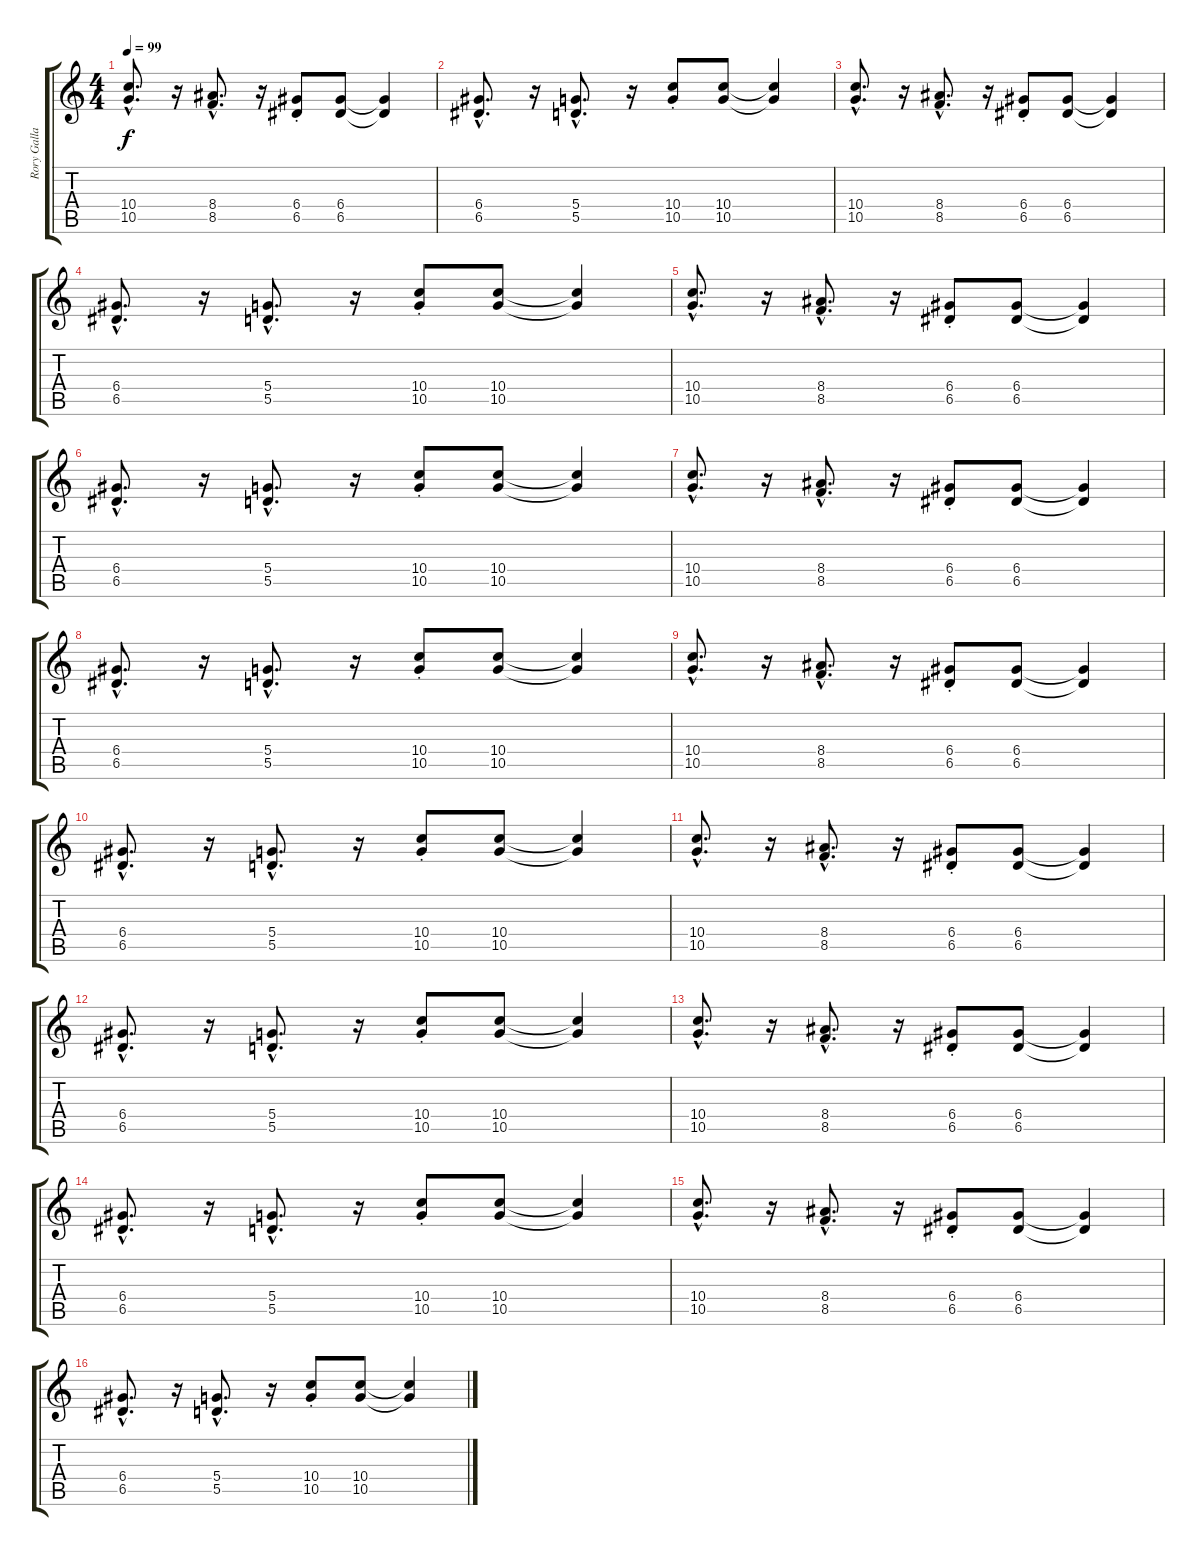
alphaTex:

\track ("Rory Gallagher Rythm" "Rory Galla") {instrument distortionguitar}
\staff {score tabs}
\tuning (E4 B3 G3 D3 A2 E2) {hide}
\ts (4 4)
\tempo 99
\clef g2
\ks c
(10.4{hac} 10.5{hac}).8{d dy f} r.16 (8.4{hac} 8.5{hac}).8{d} r.16 (6.4{st} 6.5{st}).8 (6.4 6.5).8 (6.4{t} 6.5{t}).4 |
(6.4{hac} 6.5{hac}).8{d} r.16 (5.4{hac} 5.5{hac}).8{d} r.16 (10.4{st} 10.5{st}).8 (10.4 10.5).8 (10.4{t} 10.5{t}).4 |
(10.4{hac} 10.5{hac}).8{d} r.16 (8.4{hac} 8.5{hac}).8{d} r.16 (6.4{st} 6.5{st}).8 (6.4 6.5).8 (6.4{t} 6.5{t}).4 |
(6.4{hac} 6.5{hac}).8{d} r.16 (5.4{hac} 5.5{hac}).8{d} r.16 (10.4{st} 10.5{st}).8 (10.4 10.5).8 (10.4{t} 10.5{t}).4 |
(10.4{hac} 10.5{hac}).8{d} r.16 (8.4{hac} 8.5{hac}).8{d} r.16 (6.4{st} 6.5{st}).8 (6.4 6.5).8 (6.4{t} 6.5{t}).4 |
(6.4{hac} 6.5{hac}).8{d} r.16 (5.4{hac} 5.5{hac}).8{d} r.16 (10.4{st} 10.5{st}).8 (10.4 10.5).8 (10.4{t} 10.5{t}).4 |
(10.4{hac} 10.5{hac}).8{d} r.16 (8.4{hac} 8.5{hac}).8{d} r.16 (6.4{st} 6.5{st}).8 (6.4 6.5).8 (6.4{t} 6.5{t}).4 |
(6.4{hac} 6.5{hac}).8{d} r.16 (5.4{hac} 5.5{hac}).8{d} r.16 (10.4{st} 10.5{st}).8 (10.4 10.5).8 (10.4{t} 10.5{t}).4 |
(10.4{hac} 10.5{hac}).8{d} r.16 (8.4{hac} 8.5{hac}).8{d} r.16 (6.4{st} 6.5{st}).8 (6.4 6.5).8 (6.4{t} 6.5{t}).4 |
(6.4{hac} 6.5{hac}).8{d} r.16 (5.4{hac} 5.5{hac}).8{d} r.16 (10.4{st} 10.5{st}).8 (10.4 10.5).8 (10.4{t} 10.5{t}).4 |
(10.4{hac} 10.5{hac}).8{d} r.16 (8.4{hac} 8.5{hac}).8{d} r.16 (6.4{st} 6.5{st}).8 (6.4 6.5).8 (6.4{t} 6.5{t}).4 |
(6.4{hac} 6.5{hac}).8{d} r.16 (5.4{hac} 5.5{hac}).8{d} r.16 (10.4{st} 10.5{st}).8 (10.4 10.5).8 (10.4{t} 10.5{t}).4 |
(10.4{hac} 10.5{hac}).8{d} r.16 (8.4{hac} 8.5{hac}).8{d} r.16 (6.4{st} 6.5{st}).8 (6.4 6.5).8 (6.4{t} 6.5{t}).4 |
(6.4{hac} 6.5{hac}).8{d} r.16 (5.4{hac} 5.5{hac}).8{d} r.16 (10.4{st} 10.5{st}).8 (10.4 10.5).8 (10.4{t} 10.5{t}).4 |
(10.4{hac} 10.5{hac}).8{d} r.16 (8.4{hac} 8.5{hac}).8{d} r.16 (6.4{st} 6.5{st}).8 (6.4 6.5).8 (6.4{t} 6.5{t}).4 |
(6.4{hac} 6.5{hac}).8{d} r.16 (5.4{hac} 5.5{hac}).8{d} r.16 (10.4{st} 10.5{st}).8 (10.4 10.5).8 (10.4{t} 10.5{t}).4
